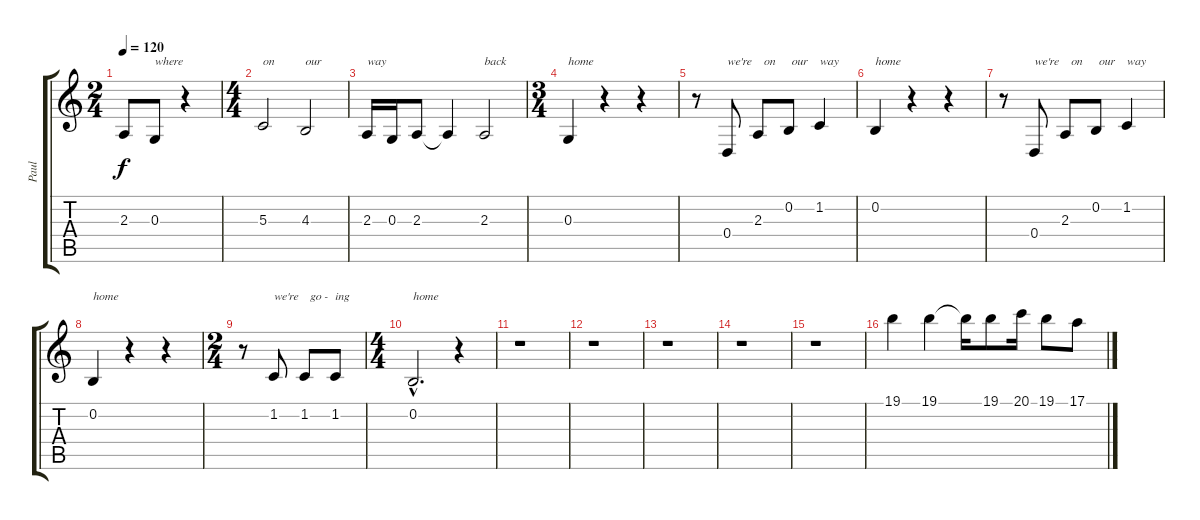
\track ("Paul" "Paul") {instrument clarinet}
\staff {score tabs}
\tuning (E4 B3 G3 D3 A2 E2) {hide}
\ts (2 4)
\tempo 120
\clef g2
\ks c
2.3{t}.8{dy f} 0.3.8{txt "where"} r.4 |
\ts (4 4)
5.3.2{txt "on"} 4.3.2{txt "our"} |
2.3.16{txt "way"} 0.3.16 2.3.8 2.3{t}.4 2.3.2{txt "back"} |
\ts (3 4)
0.3.4{txt "home"} r.4 r.4 |
r.8 0.4.8{txt "we're"} 2.3.8{txt "  on"} 0.2.8{txt " our"} 1.2.4{txt "way"} |
0.2.4{txt "home"} r.4 r.4 |
r.8 0.4.8{txt "we're"} 2.3.8{txt "  on"} 0.2.8{txt " our"} 1.2.4{txt "way"} |
0.2.4{txt "home"} r.4 r.4 |
\ts (2 4)
r.8 1.2.8{txt "we're"} 1.2.8{txt "  go -"} 1.2.8{txt "ing"} |
\ts (4 4)
0.2{hac}.2{d txt "home"} r.4 |
r.1 |
r.1 |
r.1 |
r.1 |
r.1 |
19.1.4{volume 16 instrument piccolo} 19.1.4 19.1{t}.16 19.1.8 20.1.16 19.1.8 17.1.8
